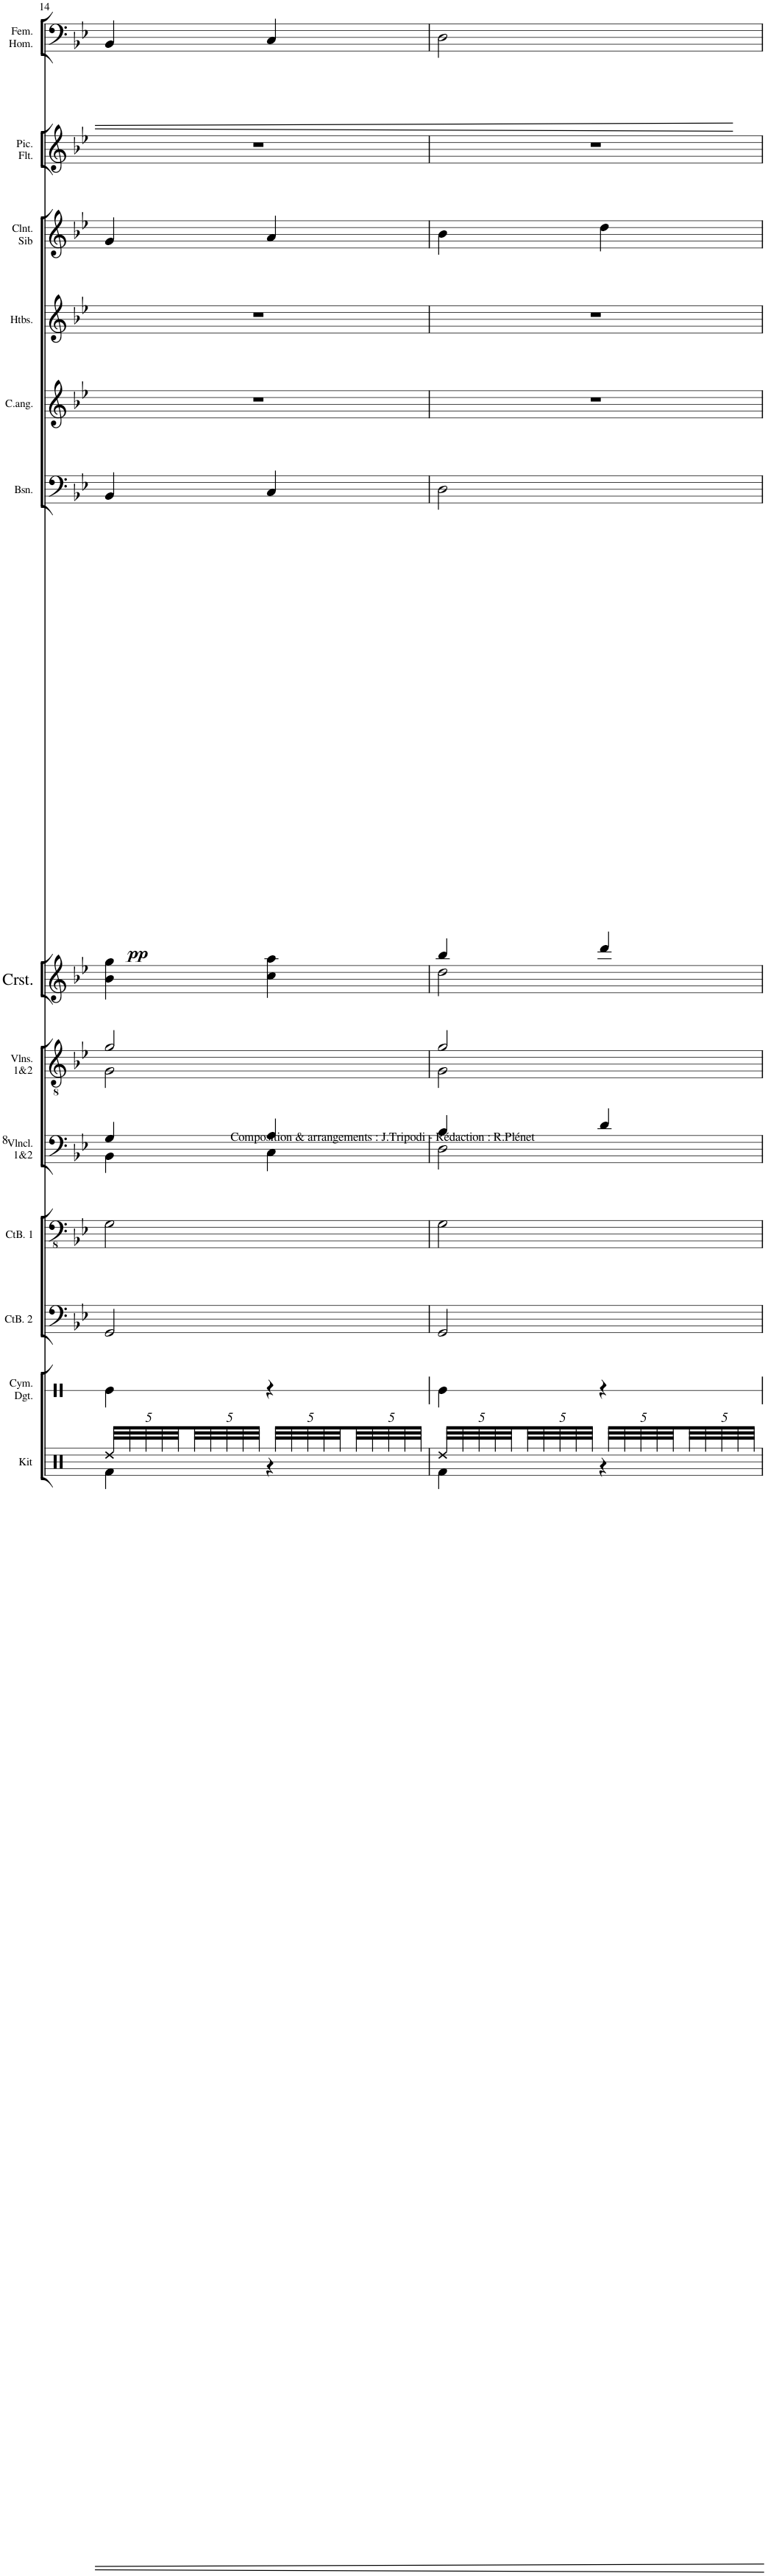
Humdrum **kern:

**kern	**kern	**kern	**kern	**kern	**kern	**kern	**kern	**dynam	**kern	**kern	**kern	**kern	**kern
*part13	*part12	*part11	*part10	*part9	*part8	*part7	*part6	*part6	*part5	*part4	*part3	*part2	*part1
*staff13	*staff12	*staff11	*staff10	*staff9	*staff8	*staff7	*staff6	*staff6	*staff5	*staff4	*staff3	*staff2	*staff1
*I"Kit standard	*I"Cymbales    à Doigt	*I"Contrebasse 2	*I"Contrebasse 1	*I"Violoncelles            1&amp;2	*I"Violons     1&amp;2	*I"Cristallophone	*I"Basson	*	*I"Cor anglais	*I"Hautbois	*I"Clarinette      en Sib	*I"Piccolo    Flûte	*I"Femmes Hommes
*I'Kit	*I'Cym.  Dgt.	*I'CtB. 2	*I'CtB. 1	*I'Vlncl.  1&amp;2	*I'Vlns. 1&amp;2	*I'Crst.	*I'Bsn.	*	*I'C.ang.	*I'Htbs.	*I'Clnt.   Sib	*I'Pic. Flt.	*I'Fem. Hom.
!!LO:PB:g=z
*clefX	*clefX	*clefF4	*clefFv4	*clefF4	*clefGv2	*clefG2	*clefF4	*	*clefG2	*clefG2	*clefG2	*clefG2	*clefF4
*	*	*	*ITrd7c12	*	*	*	*	*	*ITrd4c7	*	*ITrd1c2	*	*
*k[]	*k[]	*k[b-e-]	*k[b-e-]	*k[b-e-]	*k[b-e-]	*k[b-e-]	*k[b-e-]	*	*k[b-e-]	*k[b-e-]	*k[b-e-]	*k[b-e-]	*k[b-e-]
*M2/4	*M2/4	*M2/4	*M2/4	*M2/4	*M2/4	*M2/4	*M2/4	*	*M2/4	*M2/4	*M2/4	*M2/4	*M2/4
*Xbrackettup	*	*	*	*	*	*	*	*	*	*	*	*	*
=14	=14	=14	=14	=14	=14	=14	=14	=14	=14	=14	=14	=14	=14
*^	*	*	*	*^	*^	*	*	*	*	*	*	*	*
!	!	!	!	!	!	!	!	!	!	!	!LO:DY:b	!	!	!	!	!
40Rdd/LLL	4Rf\	4Re\	2GG/	2GG\	4G/	4BB-\	2g/	2G\	4b-\ 4gg\	4BB-/	pp	2r	2r	4g/	2r	4BB-/
40Rdd/	.	.	.	.	.	.	.	.	.	.	.	.	.	.	.	.
40Rdd/	.	.	.	.	.	.	.	.	.	.	.	.	.	.	.	.
40Rdd/	.	.	.	.	.	.	.	.	.	.	.	.	.	.	.	.
40Rdd/	.	.	.	.	.	.	.	.	.	.	.	.	.	.	.	.
40Rdd/	.	.	.	.	.	.	.	.	.	.	.	.	.	.	.	.
40Rdd/	.	.	.	.	.	.	.	.	.	.	.	.	.	.	.	.
40Rdd/	.	.	.	.	.	.	.	.	.	.	.	.	.	.	.	.
40Rdd/	.	.	.	.	.	.	.	.	.	.	.	.	.	.	.	.
40Rdd/JJJ	.	.	.	.	.	.	.	.	.	.	.	.	.	.	.	.
40Rdd/LLL	4r	4r	.	.	4A/	4C\	.	.	4cc\ 4aa\	4C/	.	.	.	4a/	.	4C/
40Rdd/	.	.	.	.	.	.	.	.	.	.	.	.	.	.	.	.
40Rdd/	.	.	.	.	.	.	.	.	.	.	.	.	.	.	.	.
40Rdd/	.	.	.	.	.	.	.	.	.	.	.	.	.	.	.	.
40Rdd/	.	.	.	.	.	.	.	.	.	.	.	.	.	.	.	.
40Rdd/	.	.	.	.	.	.	.	.	.	.	.	.	.	.	.	.
40Rdd/	.	.	.	.	.	.	.	.	.	.	.	.	.	.	.	.
40Rdd/	.	.	.	.	.	.	.	.	.	.	.	.	.	.	.	.
40Rdd/	.	.	.	.	.	.	.	.	.	.	.	.	.	.	.	.
40Rdd/JJJ	.	.	.	.	.	.	.	.	.	.	.	.	.	.	.	.
=15	=15	=15	=15	=15	=15	=15	=15	=15	=15	=15	=15	=15	=15	=15	=15	=15
*	*	*	*	*	*	*	*	*	*^	*	*	*	*	*	*	*
40Rdd/LLL	4Rf\	4Re\	2GG/	2GG\	4B-/	2D\	2g/	2G\	4bb-/	2dd\	2D\	.	2r	2r	4b-\	2r	2D\
40Rdd/	.	.	.	.	.	.	.	.	.	.	.	.	.	.	.	.	.
40Rdd/	.	.	.	.	.	.	.	.	.	.	.	.	.	.	.	.	.
40Rdd/	.	.	.	.	.	.	.	.	.	.	.	.	.	.	.	.	.
40Rdd/	.	.	.	.	.	.	.	.	.	.	.	.	.	.	.	.	.
40Rdd/	.	.	.	.	.	.	.	.	.	.	.	.	.	.	.	.	.
40Rdd/	.	.	.	.	.	.	.	.	.	.	.	.	.	.	.	.	.
40Rdd/	.	.	.	.	.	.	.	.	.	.	.	.	.	.	.	.	.
40Rdd/	.	.	.	.	.	.	.	.	.	.	.	.	.	.	.	.	.
40Rdd/JJJ	.	.	.	.	.	.	.	.	.	.	.	.	.	.	.	.	.
40Rdd/LLL	4r	4r	.	.	4d/	.	.	.	4ddd/	.	.	.	.	.	4dd\	.	.
40Rdd/	.	.	.	.	.	.	.	.	.	.	.	.	.	.	.	.	.
40Rdd/	.	.	.	.	.	.	.	.	.	.	.	.	.	.	.	.	.
40Rdd/	.	.	.	.	.	.	.	.	.	.	.	.	.	.	.	.	.
40Rdd/	.	.	.	.	.	.	.	.	.	.	.	.	.	.	.	.	.
40Rdd/	.	.	.	.	.	.	.	.	.	.	.	.	.	.	.	.	.
40Rdd/	.	.	.	.	.	.	.	.	.	.	.	.	.	.	.	.	.
40Rdd/	.	.	.	.	.	.	.	.	.	.	.	.	.	.	.	.	.
40Rdd/	.	.	.	.	.	.	.	.	.	.	.	.	.	.	.	.	.
40Rdd/JJJ	.	.	.	.	.	.	.	.	.	.	.	.	.	.	.	.	.
*	*	*	*	*	*v	*v	*	*	*v	*v	*	*	*	*	*	*	*
*v	*v	*	*	*	*	*v	*v	*	*	*	*	*	*	*	*
=	=	=	=	=	=	=	=	=	=	=	=	=	=
*-	*-	*-	*-	*-	*-	*-	*-	*-	*-	*-	*-	*-	*-
